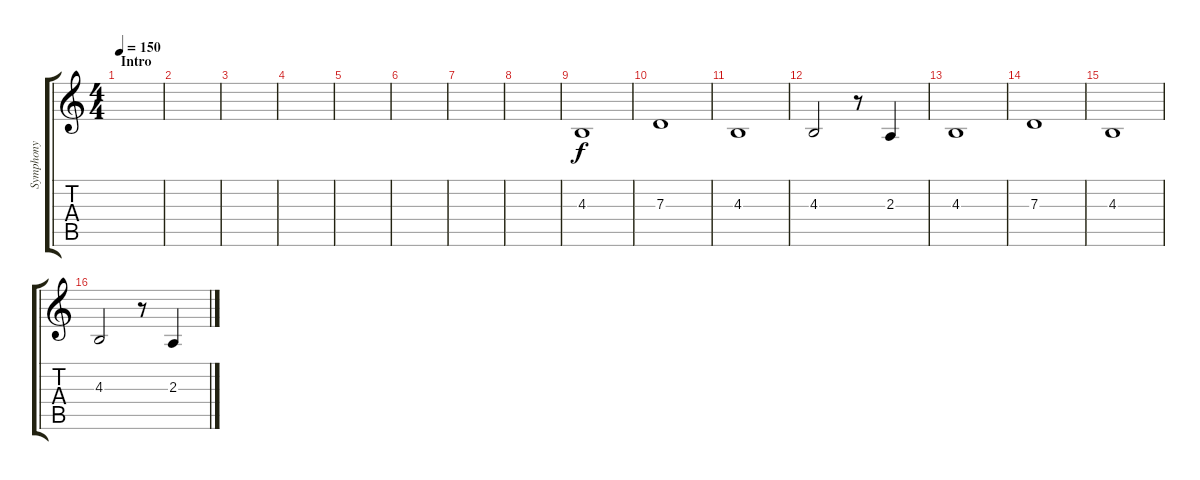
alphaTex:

\track ("Symphony" "Symphony") {instrument stringensemble1}
\staff {score tabs}
\tuning (E4 B3 G3 D3 A2 E2) {hide}
\ts (4 4)
\section ("" "Intro")
\tempo 150
\clef g2
\ks c
|
|
|
|
|
|
|
|
4.3.1 |
7.3.1 |
4.3.1 |
4.3.2 r.8 2.3.4 |
4.3.1 |
7.3.1 |
4.3.1 |
4.3.2 r.8 2.3.4
